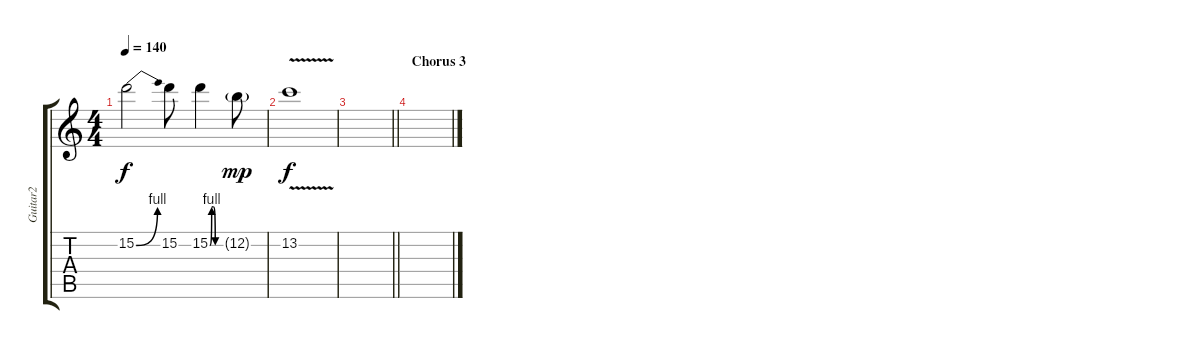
\track ("Guitar2" "Guitar2") {instrument distortionguitar}
\staff {score tabs}
\tuning (E4 B3 G3 D3 A2 E2) {hide}
\ts (4 4)
\tempo 140
\clef g2
\ks c
15.2{be (bend 0 0 60 4)}.2{dy f} 15.2.8 15.2{be (custom 0 0 10 4 20 4 30 0 60 0)}.4 12.2{g}.8{dy mp} |
13.2{v}.1{dy f} |
\barLineRight lightlight
|
\section ("" "Chorus 3")
